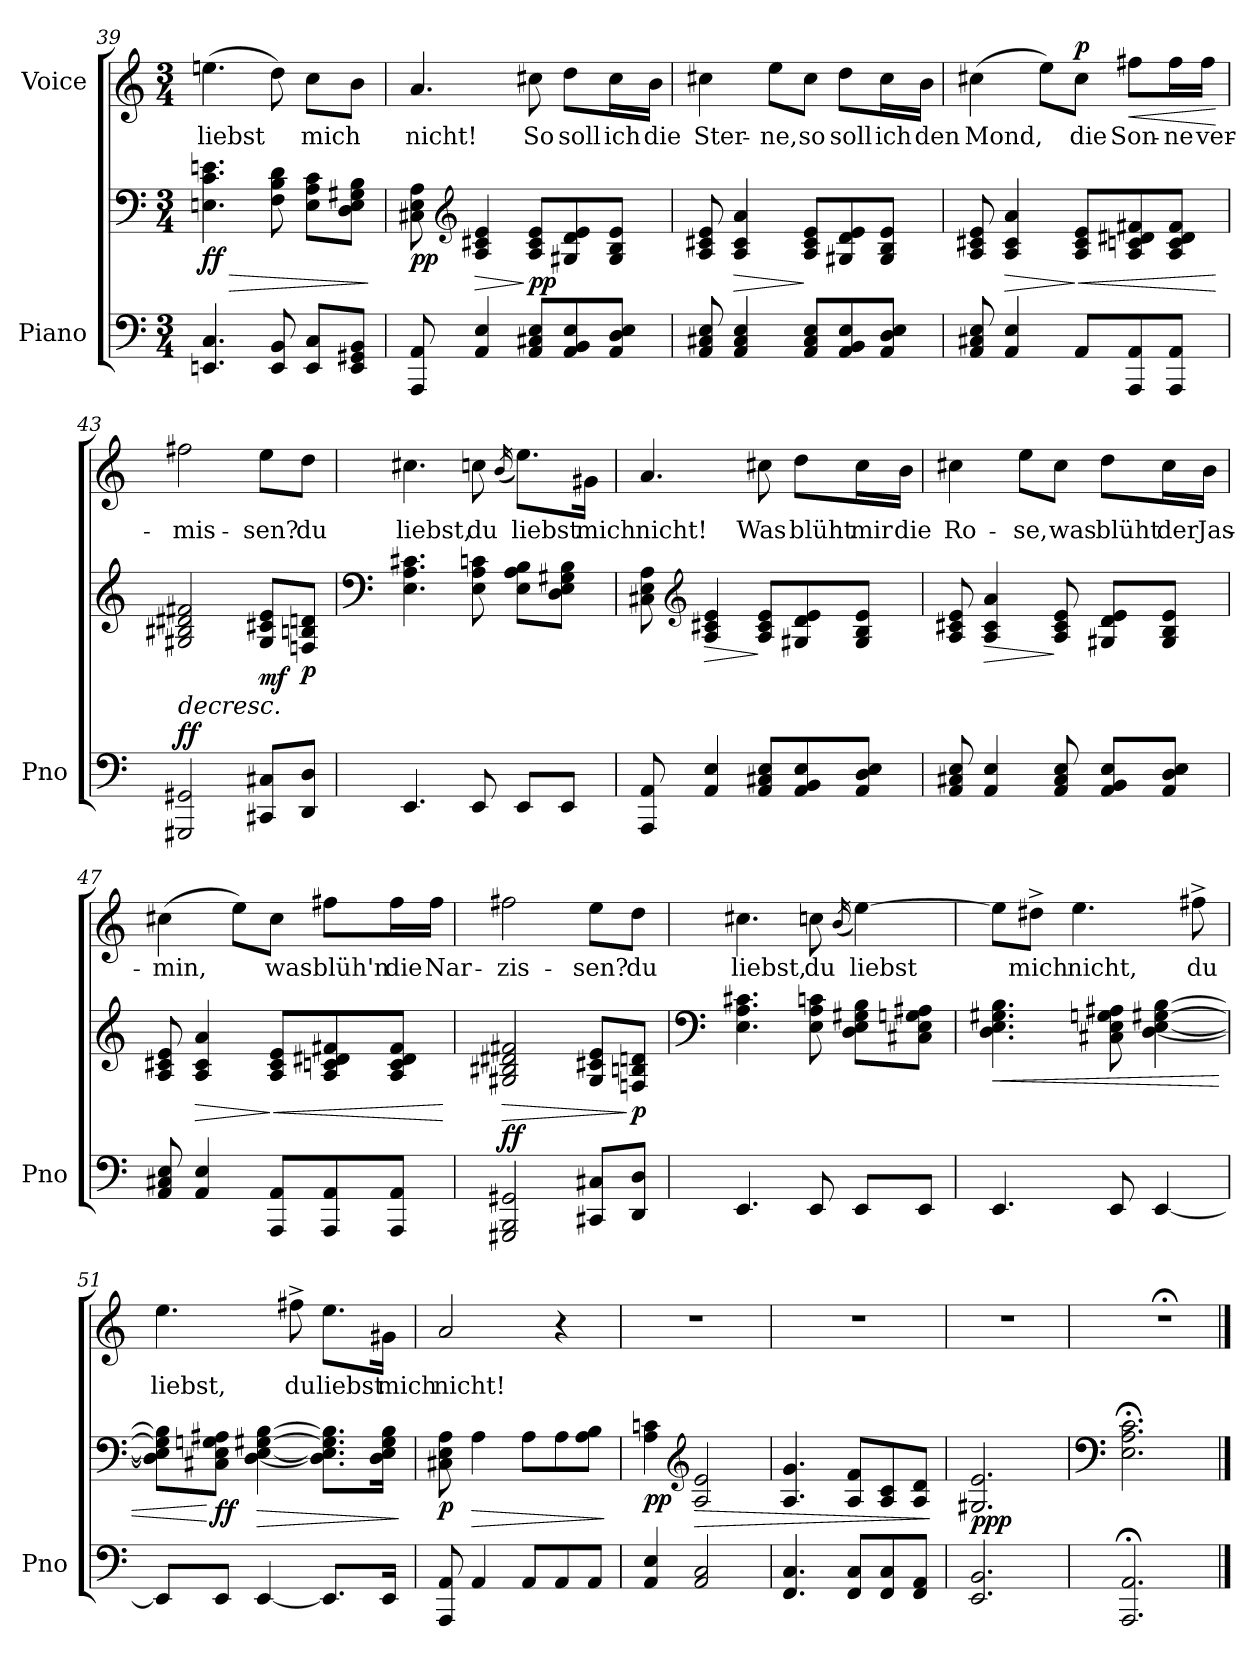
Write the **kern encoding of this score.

**kern	**kern	**dynam	**kern	**text	**dynam
*part2	*part2	*part2	*part1	*part1	*part1
*staff3	*staff2	*staff2/3	*staff1	*staff1	*staff1
*I"Piano	*	*	*I"Voice	*	*
*I'Pno	*	*	*	*	*
*clefF4	*clefF4	*	*clefG2	*	*
*k[]	*k[]	*	*k[]	*	*
*M3/4	*M3/4	*	*M3/4	*	*
=39	=39	=39	=39	=39	=39
!	!	!LO:HP:b	!	!LO:LY:b	!
!	!	!LO:DY:n=1:b	!	!	!
4.EEn/ 4.C/	4.En\ 4.c\ 4.en\	> ff	(>4.een\	liebst	.
8EE/ 8BB/	8F\ 8B\ 8d\	.	8dd\)	.	.
!	!	!	!	!LO:LY:b	!
8EE/ 8C/L	8E\ 8A\ 8c\L	.	8cc\L	mich	.
8EE/ 8GG#X/ 8BB/J	8D\ 8E\ 8G#X\ 8B\J	.	8b\J	.	.
.	.	]	.	.	.
=40	=40	=40	=40	=40	=40
!	!	!LO:DY:b	!	!LO:LY:b	!
8AAA/ 8AA/	8C#X\ 8E\ 8A\	pp	4.a/	nicht!	.
*	*clefG2	*	*	*	*
!	!	!LO:HP:b	!	!	!
4AA/ 4E/	4A/ 4c#X/ 4e/	>	.	.	.
!	!	!LO:DY:n=1:b	!	!LO:LY:b	!
8AA/ 8C#X/ 8E/L	8A/ 8c#/ 8e/L	] pp	8cc#X\	So	.
!	!	!	!	!LO:LY:b	!
8AA/ 8BB/ 8E/	8G#X/ 8d/ 8e/	.	8dd\L	soll	.
!	!	!	!	!LO:LY:b	!
8AA/ 8D/ 8E/J	8G#/ 8B/ 8e/J	.	16cc#\L	ich	.
!	!	!	!	!LO:LY:b	!
.	.	.	16b\JJ	die	.
!!LO:LB:g=z
=41	=41	=41	=41	=41	=41
!	!	!	!	!LO:LY:b	!
8AA/ 8C#X/ 8E/	8A/ 8c#X/ 8e/	.	4cc#X\	Ster-	.
!	!	!LO:HP:b	!	!	!
4AA/ 4C#/ 4E/	4A/ 4c#/ 4a/	>	.	.	.
!	!	!	!	!LO:LY:b	!
.	.	.	8ee\L	-ne,	.
!	!	!	!	!LO:LY:b	!
8AA/ 8C#/ 8E/L	8A/ 8c#/ 8e/L	]	8cc#\J	so	.
!	!	!	!	!LO:LY:b	!
8AA/ 8BB/ 8E/	8G#X/ 8d/ 8e/	.	8dd\L	soll	.
!	!	!	!	!LO:LY:b	!
8AA/ 8D/ 8E/J	8G#/ 8B/ 8e/J	.	16cc#\L	ich	.
!	!	!	!	!LO:LY:b	!
.	.	.	16b\JJ	den	.
=42	=42	=42	=42	=42	=42
!	!	!	!	!LO:LY:b	!
8AA/ 8C#X/ 8E/	8A/ 8c#X/ 8e/	.	(>4cc#X\	Mond,	.
!	!	!LO:HP:b	!	!	!
4AA/ 4E/	4A/ 4c#/ 4a/	>	.	.	.
.	.	.	8ee\L)	.	.
!	!	!LO:HP:n=1:b	!	!LO:LY:b	!LO:DY:a
8AA/L	8A/ 8c#/ 8e/L	] <	8cc#\J	die	p
!	!	!	!	!LO:LY:b	!LO:HP:b
8AAA/ 8AA/	8A/ 8cn/ 8d#X/ 8f#X/	.	8ff#X\L	Son-	<
!	!	!	!	!LO:LY:b	!
8AAA/ 8AA/J	8A/ 8c/ 8d#/ 8f#/J	.	16ff#\L	-ne	.
!	!	!	!	!LO:LY:b	!
.	.	.	16ff#\JJ	ver-	.
.	.	[	.	.	[
=43	=43	=43	=43	=43	=43
!	!	!LO:HP:b	!	!LO:LY:b	!
!	!	!LO:DY:n=1:a=2	!	!	!
2GGG#X/ 2GG#X/	2G#X/ 2B#X/ 2d#X/ 2f#X/	> ff	2ff#X\	-mis-	.
!	!	!LO:DY:n=2:b	!	!LO:LY:b	!
8CC#X/ 8C#X/L	8G#/ 8c#X/ 8e/L	mf	8ee\L	-sen?	.
!	!	!LO:DY:n=3:b	!	!LO:LY:b	!
8DD/ 8D/J	8Fn/ 8Bn/ 8dn/J	] p	8dd\J	du	.
=44	=44	=44	=44	=44	=44
*	*clefF4	*	*	*	*
!	!	!	!	!LO:LY:b	!
4.EE/	4.E\ 4.A\ 4.c#X\	.	4.cc#X\	liebst,	.
!	!	!	!	!LO:LY:b	!
8EE/	8E\ 8A\ 8cn\	.	8ccn\	du	.
.	.	.	(<16qb/	.	.
!	!	!	!	!LO:LY:b	!
8EE/L	8E\ 8A\ 8B\L	.	8.ee\L)	liebst	.
8EE/J	8D\ 8E\ 8G#X\ 8B\J	.	.	.	.
!	!	!	!	!LO:LY:b	!
.	.	.	16g#X\Jk	mich	.
!!LO:LB:g=z
=45	=45	=45	=45	=45	=45
!	!	!	!	!LO:LY:b	!
8AAA/ 8AA/	8C#X\ 8E\ 8A\	.	4.a/	nicht!	.
*	*clefG2	*	*	*	*
!	!	!LO:HP:b	!	!	!
4AA/ 4E/	4A/ 4c#X/ 4e/	>	.	.	.
!	!	!	!	!LO:LY:b	!
8AA/ 8C#X/ 8E/L	8A/ 8c#/ 8e/L	]	8cc#X\	Was	.
!	!	!	!	!LO:LY:b	!
8AA/ 8BB/ 8E/	8G#X/ 8d/ 8e/	.	8dd\L	blüht	.
!	!	!	!	!LO:LY:b	!
8AA/ 8D/ 8E/J	8G#/ 8B/ 8e/J	.	16cc#\L	mir	.
!	!	!	!	!LO:LY:b	!
.	.	.	16b\JJ	die	.
=46	=46	=46	=46	=46	=46
!	!	!	!	!LO:LY:b	!
8AA/ 8C#X/ 8E/	8A/ 8c#X/ 8e/	.	4cc#X\	Ro-	.
!	!	!LO:HP:b	!	!	!
4AA/ 4E/	4A/ 4c#/ 4a/	>	.	.	.
!	!	!	!	!LO:LY:b	!
.	.	.	8ee\L	-se,	.
!	!	!	!	!LO:LY:b	!
8AA/ 8C#/ 8E/	8A/ 8c#/ 8e/	]	8cc#\J	was	.
!	!	!	!	!LO:LY:b	!
8AA/ 8BB/ 8E/L	8G#X/ 8d/ 8e/L	.	8dd\L	blüht	.
!	!	!	!	!LO:LY:b	!
8AA/ 8D/ 8E/J	8G#/ 8B/ 8e/J	.	16cc#\L	der	.
!	!	!	!	!LO:LY:b	!
.	.	.	16b\JJ	Jas-	.
=47	=47	=47	=47	=47	=47
!	!	!	!	!LO:LY:b	!
8AA/ 8C#X/ 8E/	8A/ 8c#X/ 8e/	.	(>4cc#X\	-min,	.
!	!	!LO:HP:b	!	!	!
4AA/ 4E/	4A/ 4c#/ 4a/	>	.	.	.
.	.	.	8ee\L)	.	.
!	!	!LO:HP:n=1:b	!	!LO:LY:b	!
8AAA/ 8AA/L	8A/ 8c#/ 8e/L	] <	8cc#\J	was	.
!	!	!	!	!LO:LY:b	!
8AAA/ 8AA/	8A/ 8cn/ 8d#X/ 8f#X/	.	8ff#X\L	blüh'n	.
!	!	!	!	!LO:LY:b	!
8AAA/ 8AA/J	8A/ 8c/ 8d#/ 8f#/J	.	16ff#\L	die	.
!	!	!	!	!LO:LY:b	!
.	.	.	16ff#\JJ	Nar-	.
.	.	[	.	.	.
=48	=48	=48	=48	=48	=48
!	!	!LO:HP:b	!	!LO:LY:b	!
!	!	!LO:DY:n=1:a=2	!	!	!
2GGG#X/ 2BBB/ 2GG#X/	2G#X/ 2B#X/ 2d#X/ 2f#X/	> ff	2ff#X\	-zis-	.
!	!	!	!	!LO:LY:b	!
8CC#X/ 8C#X/L	8G#/ 8c#X/ 8e/L	.	8ee\L	-sen?	.
!	!	!LO:DY:n=2:b	!	!LO:LY:b	!
8DD/ 8D/J	8Fn/ 8Bn/ 8dn/J	] p	8dd\J	du	.
!!LO:LB:g=z
=49	=49	=49	=49	=49	=49
*	*clefF4	*	*	*	*
!	!	!	!	!LO:LY:b	!
4.EE/	4.E\ 4.A\ 4.c#X\	.	4.cc#X\	liebst,	.
!	!	!	!	!LO:LY:b	!
8EE/	8E\ 8A\ 8cn\	.	8ccn\	du	.
.	.	.	(<16qb/	.	.
!	!	!	!	!LO:LY:b	!
8EE/L	8D\ 8E\ 8G#X\ 8B\L	.	[4ee\)	liebst	.
8EE/J	8C#X\ 8E\ 8Gn\ 8A#X\J	.	.	.	.
=50	=50	=50	=50	=50	=50
!	!	!LO:HP:b	!	!	!
4.EE/	4.D\ 4.E\ 4.G#X\ 4.B\	<	8ee\L]	.	.
!	!	!	!	!LO:LY:b	!
.	.	.	8dd#X^\J	mich	.
!	!	!	!	!LO:LY:b	!
.	.	.	4.ee\	nicht,	.
8EE/	8C#X\ 8E\ 8Gn\ 8A#X\	.	.	.	.
[4EE/	[4D\ [4E\ [4G#X\ [4B\	.	.	.	.
!	!	!	!	!LO:LY:b	!
.	.	.	8ff#X^\	du	.
=51	=51	=51	=51	=51	=51
!	!	!	!	!LO:LY:b	!
8EE/L]	8D\] 8E\] 8G#\] 8B\]L	.	4.ee\	liebst,	.
!	!	!LO:DY:n=1:b	!	!	!
8EE/J	8C#X\ 8E\ 8Gn\ 8A#X\J	[ ff	.	.	.
!	!	!LO:HP:b	!	!	!
[4EE/	[4D\ [4E\ [4G#X\ [4B\	>	.	.	.
!	!	!	!	!LO:LY:b	!
.	.	.	8ff#X^\	du	.
!	!	!	!	!LO:LY:b	!
8.EE/L]	8.D\] 8.E\] 8.G#\] 8.B\]L	.	8.ee\L	liebst	.
!	!	!	!	!LO:LY:b	!
16EE/Jk	16D\ 16E\ 16G#\ 16B\Jk	.	16g#X\Jk	mich	.
.	.	]	.	.	.
=52	=52	=52	=52	=52	=52
!	!	!LO:DY:b	!	!LO:LY:b	!
8AAA/ 8AA/	8C#X\ 8E\ 8A\	p	2a/	nicht!	.
!	!	!LO:HP:b	!	!	!
4AA/	4A\	>	.	.	.
8AA/L	8A\L	.	.	.	.
8AA/	8A\	.	4r	.	.
8AA/J	8A\ 8B\J	.	.	.	.
.	.	]	.	.	.
=53	=53	=53	=53	=53	=53
!	!	!LO:DY:b	!	!	!
4AA/ 4E/	4A\ 4cn\	pp	2.r	.	.
*	*clefG2	*	*	*	*
!	!	!LO:HP:b	!	!	!
2AA/ 2C/	2A/ 2e/	>	.	.	.
=54	=54	=54	=54	=54	=54
4.FF/ 4.C/	4.A/ 4.g/	.	2.r	.	.
8FF/ 8C/L	8A/ 8f/L	.	.	.	.
8FF/ 8C/	8A/ 8c/	.	.	.	.
8FF/ 8AA/J	8A/ 8d/J	.	.	.	.
.	.	]	.	.	.
=55	=55	=55	=55	=55	=55
!	!	!LO:DY:b	!	!	!
2.EE/ 2.BB/	2.G#X/ 2.e/	ppp	2.r	.	.
=56	=56	=56	=56	=56	=56
*	*clefF4	*	*	*	*
2.AAA/;< 2.AA/;<	2.E\;< 2.A\;< 2.c\;<	.	2.r;<	.	.
==	==	==	==	==	==
*-	*-	*-	*-	*-	*-
